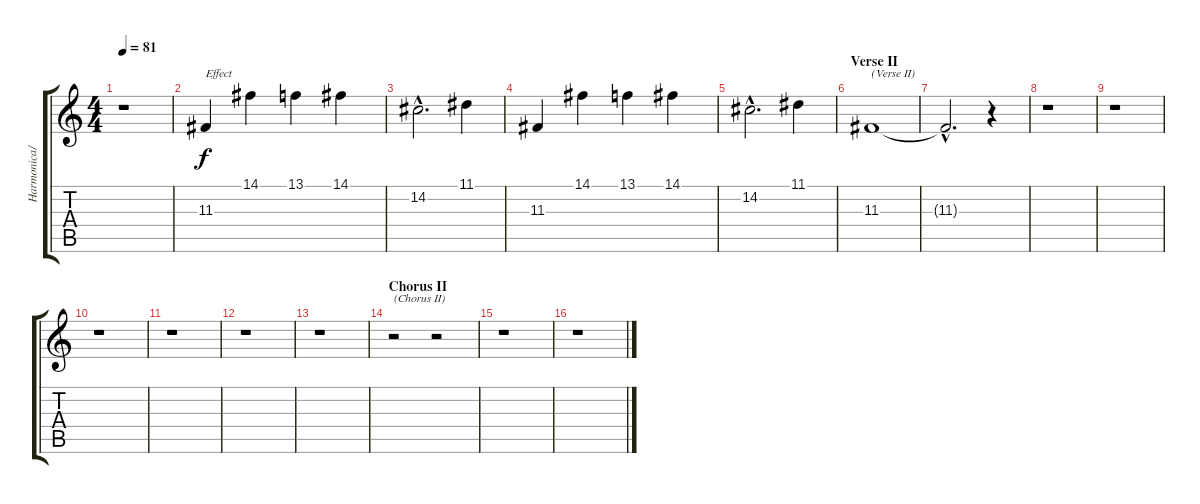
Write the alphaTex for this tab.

\track ("Harmonica/Effect" "Harmonica/") {instrument harmonica}
\staff {score tabs}
\tuning (E4 B3 G3 D3 A2 E2) {hide}
\ts (4 4)
\tempo 81
\clef g2
\ks c
r.1{dy f} |
11.3.4{txt "Effect" volume 10 balance 12 instrument piccolo} 14.1.4 13.1.4 14.1.4 |
14.2{hac}.2{d} 11.1.4 |
11.3.4 14.1.4 13.1.4 14.1.4 |
14.2{hac}.2{d} 11.1.4 |
\section ("" "Verse II")
11.3.1{txt "(Verse II)" volume 4} |
11.3{hac t}.2{d} r.4 |
r.1 |
r.1 |
r.1 |
r.1 |
r.1 |
r.1 |
\section ("" "Chorus II")
r.2{txt "(Chorus II)"} r.2 |
r.1 |
r.1
